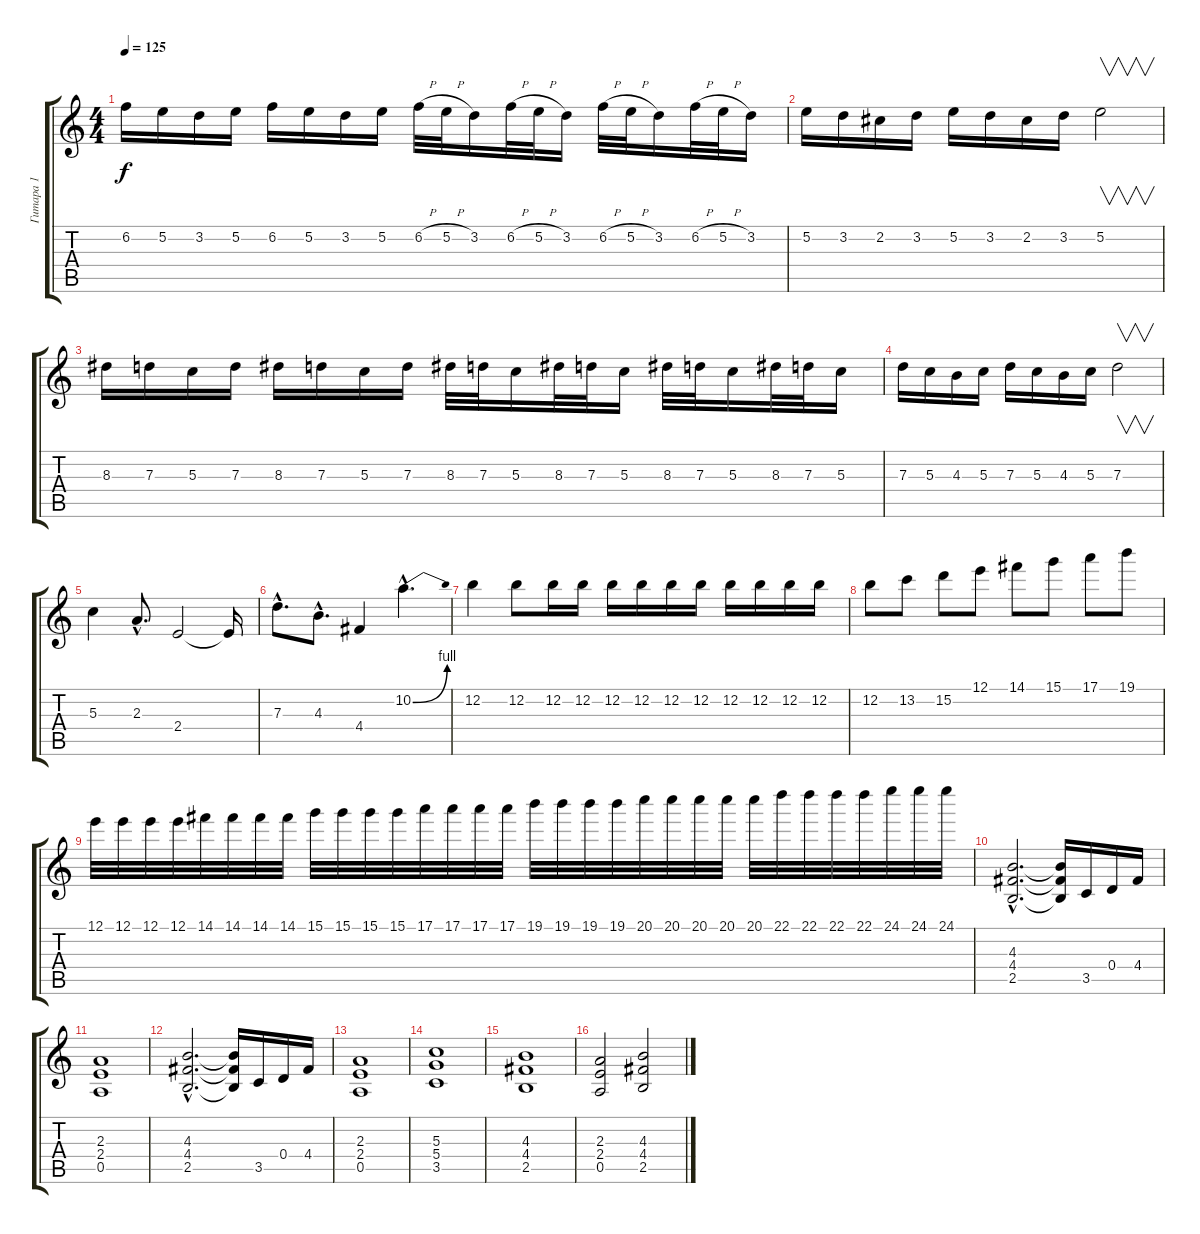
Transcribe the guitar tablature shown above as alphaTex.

\track ("Гитара 1" "Гитара 1") {instrument distortionguitar}
\staff {score tabs}
\tuning (E4 B3 G3 D3 A2 E2) {hide}
\ts (4 4)
\tempo 125
\clef g2
\ks c
6.2.16{dy f} 5.2.16 3.2.16 5.2.16 6.2.16 5.2.16 3.2.16 5.2.16 6.2{h}.32 5.2{h}.32 3.2.16 6.2{h}.32 5.2{h}.32 3.2.16 6.2{h}.32 5.2{h}.32 3.2.16 6.2{h}.32 5.2{h}.32 3.2.16 |
5.2.16 3.2.16 2.2.16 3.2.16 5.2.16 3.2.16 2.2.16 3.2.16 5.2.2{v} |
8.3.16 7.3.16 5.3.16 7.3.16 8.3.16 7.3.16 5.3.16 7.3.16 8.3.32 7.3.32 5.3.16 8.3.32 7.3.32 5.3.16 8.3.32 7.3.32 5.3.16 8.3.32 7.3.32 5.3.16 |
7.3.16 5.3.16 4.3.16 5.3.16 7.3.16 5.3.16 4.3.16 5.3.16 7.3.2{v} |
5.3.4 2.3{hac}.8{d} 2.4.2 2.4{t}.16 |
7.3{hac}.8{d} 4.3{hac}.8{d} 4.4.4 10.2{be (bend 0 0 60 4) hac}.4{d} |
12.2.4 12.2.8 12.2.16 12.2.16 12.2.16 12.2.16 12.2.16 12.2.16 12.2.16 12.2.16 12.2.16 12.2.16 |
12.2.8 13.2.8 15.2.8 12.1.8 14.1.8 15.1.8 17.1.8 19.1.8 |
12.1.32 12.1.32 12.1.32 12.1.32 14.1.32 14.1.32 14.1.32 14.1.32 15.1.32 15.1.32 15.1.32 15.1.32 17.1.32 17.1.32 17.1.32 17.1.32 19.1.32 19.1.32 19.1.32 19.1.32 20.1.32 20.1.32 20.1.32 20.1.32 20.1.32 22.1.32 22.1.32 22.1.32 22.1.32 24.1.32 24.1.32 24.1.32 |
(4.3{hac} 4.4{hac} 2.5{hac}).2{d} (4.3{t} 4.4{t} 2.5{t}).16 3.5.16 0.4.16 4.4.16 |
(2.3 2.4 0.5).1 |
(4.3{hac} 4.4{hac} 2.5{hac}).2{d} (4.3{t} 4.4{t} 2.5{t}).16 3.5.16 0.4.16 4.4.16 |
(2.3 2.4 0.5).1 |
(5.3 5.4 3.5).1 |
(4.3 4.4 2.5).1 |
(2.3 2.4 0.5).2 (4.3 4.4 2.5).2
